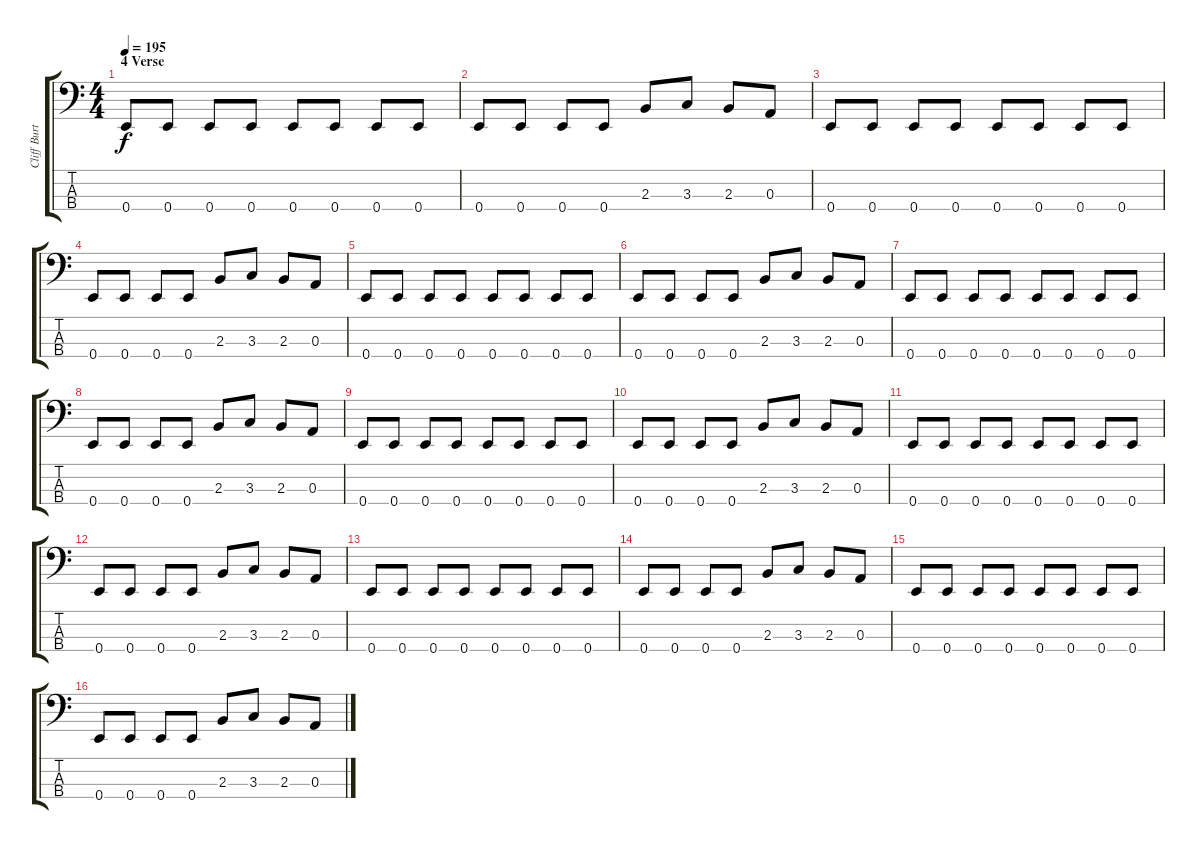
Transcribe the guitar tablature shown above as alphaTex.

\track ("Cliff Burton (Bass)" "Cliff Burt") {instrument electricbasspick}
\staff {score tabs}
\tuning (G2 D2 A1 E1) {hide}
\ts (4 4)
\section ("" "4 Verse")
\tempo 195
\clef f4
\ks c
0.4.8{dy f} 0.4.8 0.4.8 0.4.8 0.4.8 0.4.8 0.4.8 0.4.8 |
0.4.8 0.4.8 0.4.8 0.4.8 2.3.8 3.3.8 2.3.8 0.3.8 |
0.4.8 0.4.8 0.4.8 0.4.8 0.4.8 0.4.8 0.4.8 0.4.8 |
0.4.8 0.4.8 0.4.8 0.4.8 2.3.8 3.3.8 2.3.8 0.3.8 |
0.4.8 0.4.8 0.4.8 0.4.8 0.4.8 0.4.8 0.4.8 0.4.8 |
0.4.8 0.4.8 0.4.8 0.4.8 2.3.8 3.3.8 2.3.8 0.3.8 |
0.4.8 0.4.8 0.4.8 0.4.8 0.4.8 0.4.8 0.4.8 0.4.8 |
0.4.8 0.4.8 0.4.8 0.4.8 2.3.8 3.3.8 2.3.8 0.3.8 |
0.4.8 0.4.8 0.4.8 0.4.8 0.4.8 0.4.8 0.4.8 0.4.8 |
0.4.8 0.4.8 0.4.8 0.4.8 2.3.8 3.3.8 2.3.8 0.3.8 |
0.4.8 0.4.8 0.4.8 0.4.8 0.4.8 0.4.8 0.4.8 0.4.8 |
0.4.8 0.4.8 0.4.8 0.4.8 2.3.8 3.3.8 2.3.8 0.3.8 |
0.4.8 0.4.8 0.4.8 0.4.8 0.4.8 0.4.8 0.4.8 0.4.8 |
0.4.8 0.4.8 0.4.8 0.4.8 2.3.8 3.3.8 2.3.8 0.3.8 |
0.4.8 0.4.8 0.4.8 0.4.8 0.4.8 0.4.8 0.4.8 0.4.8 |
0.4.8 0.4.8 0.4.8 0.4.8 2.3.8 3.3.8 2.3.8 0.3.8
